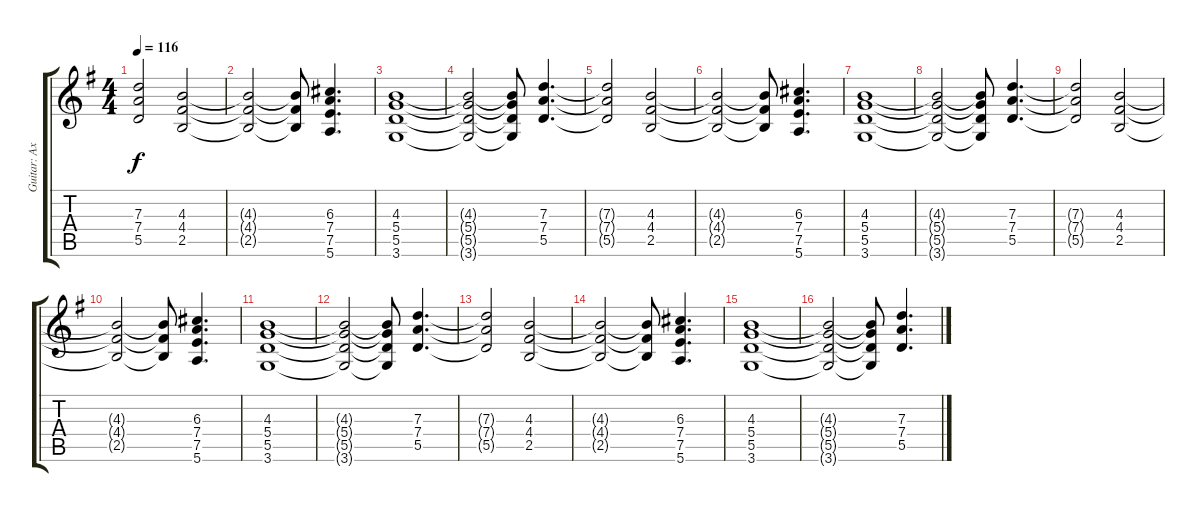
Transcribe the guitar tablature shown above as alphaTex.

\track ("Guitar: Axel" "Guitar: Ax") {instrument electricguitarjazz}
\staff {score tabs}
\tuning (E4 B3 G3 D3 A2 E2) {hide}
\ts (4 4)
\tempo 116
\clef g2
\ks g
(7.3{t} 7.4{t} 5.5{t}).2{dy f} (4.3 4.4 2.5).2 |
(4.3{t} 4.4{t} 2.5{t}).2 (4.3{t} 4.4{t} 2.5{t}).8 (6.3 7.4 7.5 5.6).4{d} |
(4.3 5.4 5.5 3.6).1 |
(4.3{t} 5.4{t} 5.5{t} 3.6{t}).2 (4.3{t} 5.4{t} 5.5{t} 3.6{t}).8 (7.3 7.4 5.5).4{d} |
(7.3{t} 7.4{t} 5.5{t}).2 (4.3 4.4 2.5).2 |
(4.3{t} 4.4{t} 2.5{t}).2 (4.3{t} 4.4{t} 2.5{t}).8 (6.3 7.4 7.5 5.6).4{d} |
(4.3 5.4 5.5 3.6).1 |
(4.3{t} 5.4{t} 5.5{t} 3.6{t}).2 (4.3{t} 5.4{t} 5.5{t} 3.6{t}).8 (7.3 7.4 5.5).4{d} |
(7.3{t} 7.4{t} 5.5{t}).2 (4.3 4.4 2.5).2 |
(4.3{t} 4.4{t} 2.5{t}).2 (4.3{t} 4.4{t} 2.5{t}).8 (6.3 7.4 7.5 5.6).4{d} |
(4.3 5.4 5.5 3.6).1 |
(4.3{t} 5.4{t} 5.5{t} 3.6{t}).2 (4.3{t} 5.4{t} 5.5{t} 3.6{t}).8 (7.3 7.4 5.5).4{d} |
(7.3{t} 7.4{t} 5.5{t}).2 (4.3 4.4 2.5).2 |
(4.3{t} 4.4{t} 2.5{t}).2 (4.3{t} 4.4{t} 2.5{t}).8 (6.3 7.4 7.5 5.6).4{d} |
(4.3 5.4 5.5 3.6).1 |
(4.3{t} 5.4{t} 5.5{t} 3.6{t}).2 (4.3{t} 5.4{t} 5.5{t} 3.6{t}).8 (7.3 7.4 5.5).4{d}
